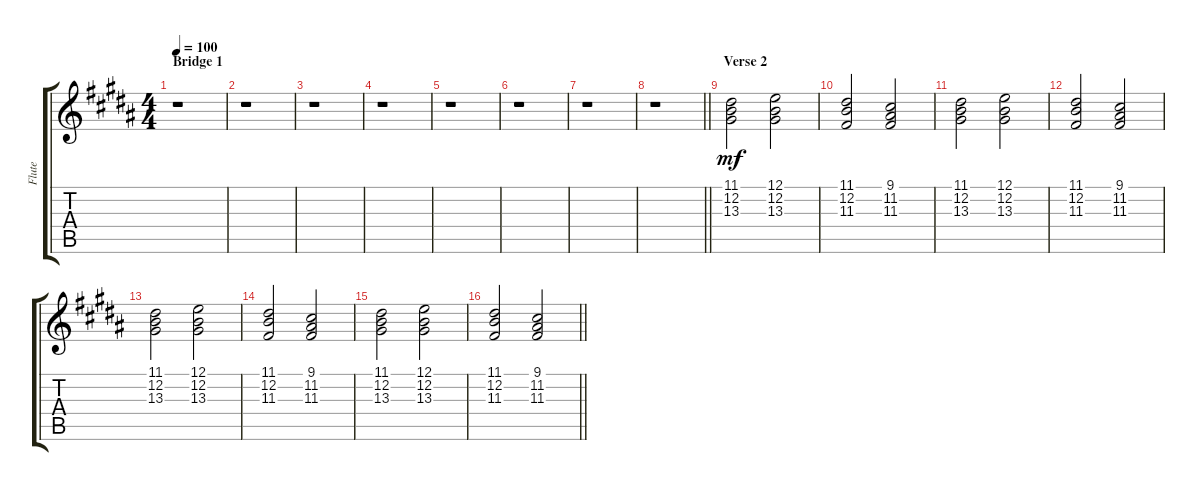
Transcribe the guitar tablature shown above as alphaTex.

\track ("Flute" "Flute") {instrument flute}
\staff {score tabs}
\tuning (E4 B3 G3 D3 A2 E2) {hide}
\ts (4 4)
\section ("" "Bridge 1")
\tempo 100
\clef g2
\ks b
r.1{dy mf} |
r.1 |
r.1 |
r.1 |
r.1 |
r.1 |
r.1 |
\barLineRight lightlight
r.1 |
\section ("" "Verse 2")
(11.1 12.2 13.3).2 (12.1 12.2 13.3).2 |
(11.1 12.2 11.3).2 (9.1 11.2 11.3).2 |
(11.1 12.2 13.3).2 (12.1 12.2 13.3).2 |
(11.1 12.2 11.3).2 (9.1 11.2 11.3).2 |
(11.1 12.2 13.3).2 (12.1 12.2 13.3).2 |
(11.1 12.2 11.3).2 (9.1 11.2 11.3).2 |
(11.1 12.2 13.3).2 (12.1 12.2 13.3).2 |
\barLineRight lightlight
(11.1 12.2 11.3).2 (9.1 11.2 11.3).2
